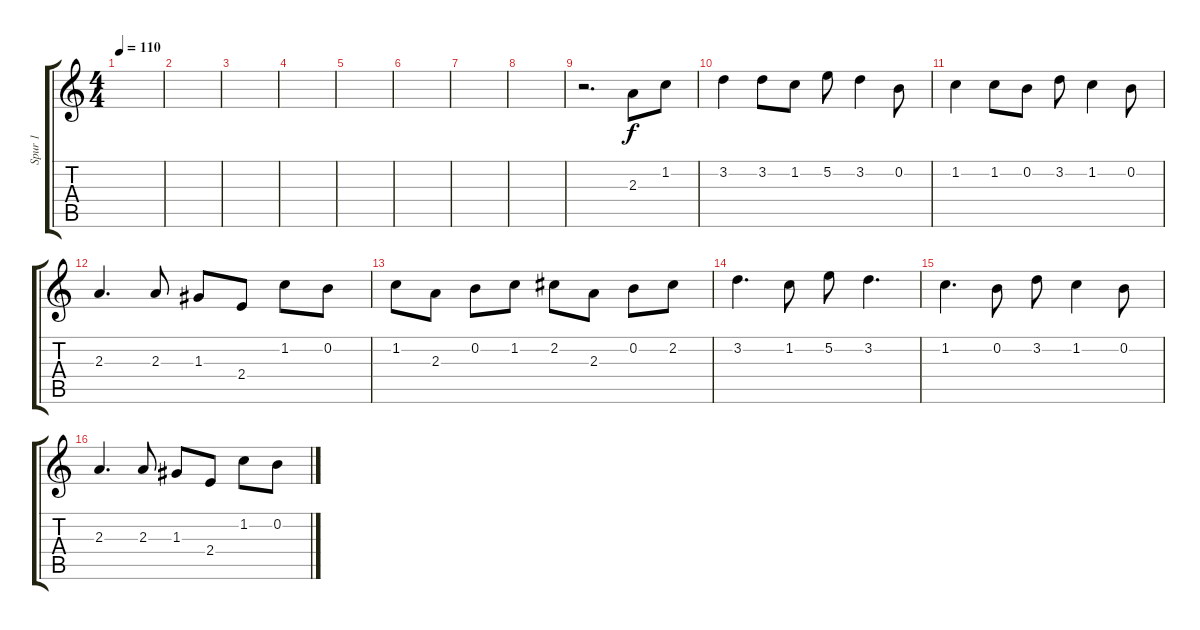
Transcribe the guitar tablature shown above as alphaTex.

\track ("Spur 1" "Spur 1") {instrument acousticguitarsteel}
\staff {score tabs}
\tuning (E4 B3 G3 D3 A2 E2) {hide}
\ts (4 4)
\tempo 110
\clef g2
\ks c
|
|
|
|
|
|
|
|
r.2{d} 2.3.8 1.2.8 |
3.2.4 3.2.8 1.2.8 5.2.8 3.2.4 0.2.8 |
1.2.4 1.2.8 0.2.8 3.2.8 1.2.4 0.2.8 |
2.3.4{d} 2.3.8 1.3.8 2.4.8 1.2.8 0.2.8 |
1.2.8 2.3.8 0.2.8 1.2.8 2.2.8 2.3.8 0.2.8 2.2.8 |
3.2.4{d} 1.2.8 5.2.8 3.2.4{d} |
1.2.4{d} 0.2.8 3.2.8 1.2.4 0.2.8 |
2.3.4{d} 2.3.8 1.3.8 2.4.8 1.2.8 0.2.8
